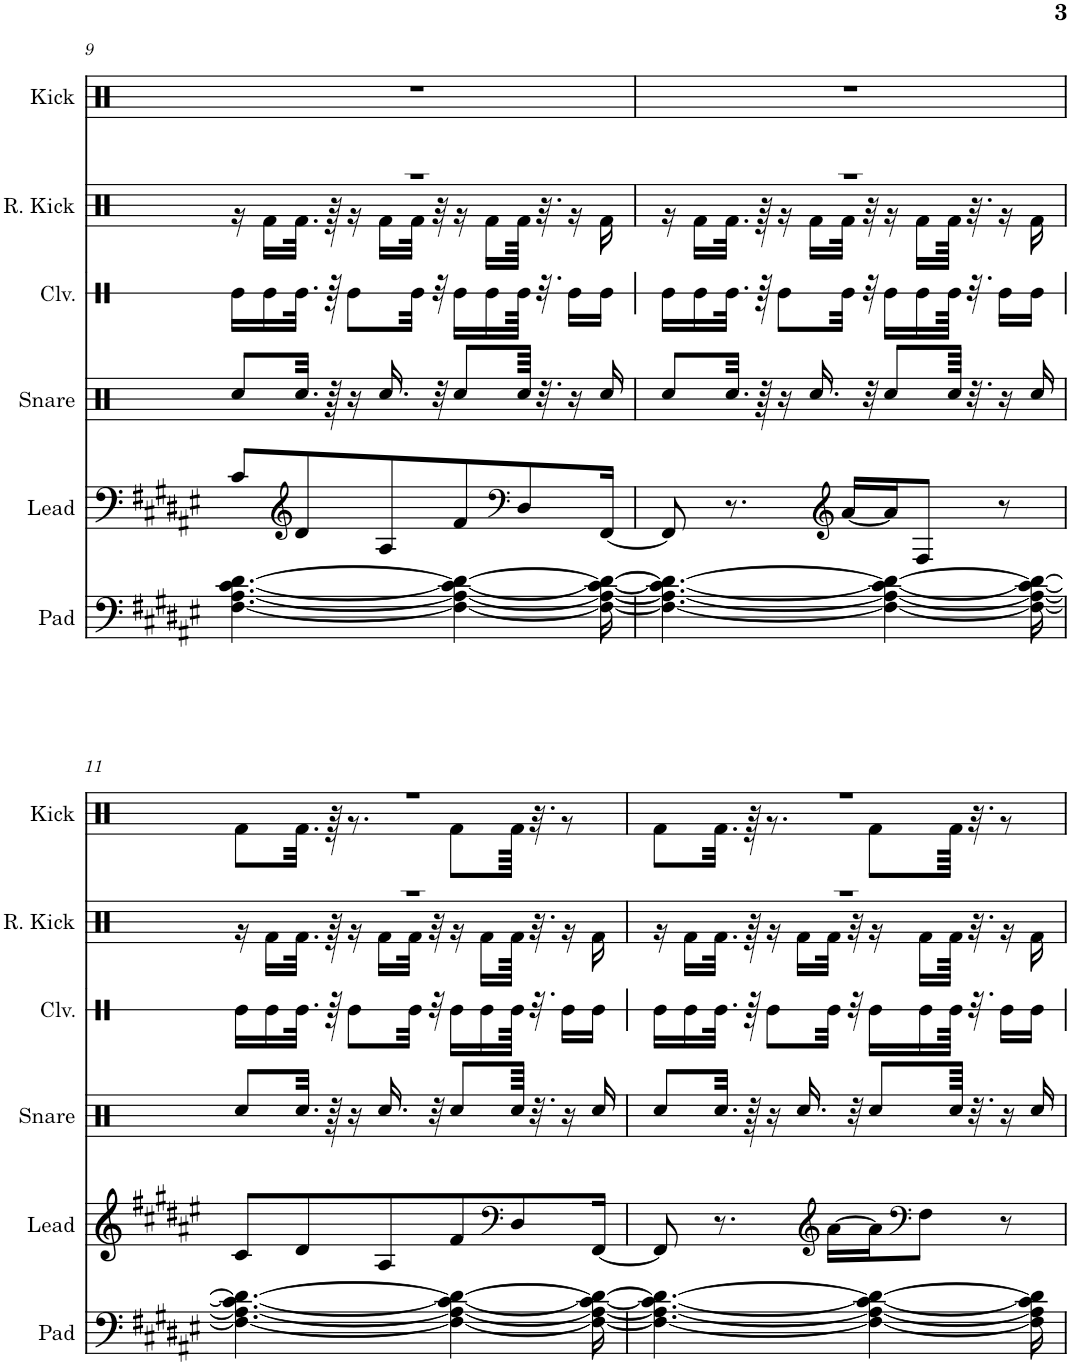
**kern	**kern	**kern	**kern	**kern	**kern
*part6	*part5	*part4	*part3	*part2	*part1
*staff6	*staff5	*staff4	*staff3	*staff2	*staff1
*I"Pad	*I"Lead	*I"Snare	*I"Claves	*I"Reverb Kick	*I"Kick
*I'Pad	*I'Lead	*I'Snare	*I'Clv.	*I'R. Kick	*I'Kick
!!LO:PB:g=z
*clefF4	*clefF4	*clefX	*clefX	*clefX	*clefX
*k[f#c#g#d#a#e#]	*k[f#c#g#d#a#e#]	*k[f#c#g#d#a#e#]	*k[f#c#g#d#a#e#]	*k[f#c#g#d#a#e#]	*k[f#c#g#d#a#e#]
*M11/16	*M11/16	*M11/16	*M11/16	*M11/16	*M11/16
=9	=9	=9	=9	=9	=9
*	*	*	*	*^	*
[4.F#\ [4.A#\ [4.c#\ [4.d#\	8c#/L	8Rcc/L	16Re\LL	16%11r	16r	16%11r
.	.	.	16Re\	.	16Rf\LL	.
*	*clefG2	*	*	*	*	*
.	8d#/	32.Rcc/Jkk	32.Re\JJk	.	32.Rf\JJk	.
.	.	64r	64r	.	64r	.
.	.	16r	8Re\L	.	16r	.
.	8A#/	16.Rcc/	.	.	16Rf\LL	.
.	.	.	32Re\Jkk	.	32Rf\JJk	.
.	.	32r	32r	.	32r	.
4F#\_ 4A#\_ 4c#\_ 4d#\_	8f#/	8Rcc/L	16Re\LL	.	16r	.
.	.	.	16Re\	.	16Rf\LL	.
*	*clefF4	*	*	*	*	*
.	8D#/	64Rcc/Jkkk	64Re\JJkk	.	64Rf\JJkk	.
.	.	32.r	32.r	.	32.r	.
.	.	16r	16Re\LL	.	16r	.
16F#\_ 16A#\_ 16c#\_ 16d#\_	[16FF#/Jk	16Rcc/	16Re\JJ	.	16Rf\	.
=10	=10	=10	=10	=10	=10	=10
4.F#\_ 4.A#\_ 4.c#\_ 4.d#\_	8FF#/]	8Rcc/L	16Re\LL	16%11r	16r	16%11r
.	.	.	16Re\	.	16Rf\LL	.
.	8.r	32.Rcc/Jkk	32.Re\JJk	.	32.Rf\JJk	.
.	.	64r	64r	.	64r	.
.	.	16r	8Re\L	.	16r	.
.	.	16.Rcc/	.	.	16Rf\LL	.
*	*clefG2	*	*	*	*	*
.	[16a#/LL	.	32Re\Jkk	.	32Rf\JJk	.
.	.	32r	32r	.	32r	.
4F#\_ 4A#\_ 4c#\_ 4d#\_	16a#/J]	8Rcc/L	16Re\LL	.	16r	.
.	8F#/J	.	16Re\	.	16Rf\LL	.
.	.	64Rcc/Jkkk	64Re\JJkk	.	64Rf\JJkk	.
.	.	32.r	32.r	.	32.r	.
.	8r	16r	16Re\LL	.	16r	.
16F#\_ 16A#\_ 16c#\_ 16d#\_	.	16Rcc/	16Re\JJ	.	16Rf\	.
!!LO:LB:g=z
=11	=11	=11	=11	=11	=11	=11
*	*	*	*	*	*	*^
4.F#\_ 4.A#\_ 4.c#\_ 4.d#\_	8c#/L	8Rcc/L	16Re\LL	16%11r	16r	16%11r	8Rf\L
.	.	.	16Re\	.	16Rf\LL	.	.
.	8d#/	32.Rcc/Jkk	32.Re\JJk	.	32.Rf\JJk	.	32.Rf\Jkk
.	.	64r	64r	.	64r	.	64r
.	.	16r	8Re\L	.	16r	.	8.r
.	8A#/	16.Rcc/	.	.	16Rf\LL	.	.
.	.	.	32Re\Jkk	.	32Rf\JJk	.	.
.	.	32r	32r	.	32r	.	.
4F#\_ 4A#\_ 4c#\_ 4d#\_	8f#/	8Rcc/L	16Re\LL	.	16r	.	8Rf\L
.	.	.	16Re\	.	16Rf\LL	.	.
*	*clefF4	*	*	*	*	*	*
.	8D#/	64Rcc/Jkkk	64Re\JJkk	.	64Rf\JJkk	.	64Rf\Jkkk
.	.	32.r	32.r	.	32.r	.	32.r
.	.	16r	16Re\LL	.	16r	.	8r
16F#\_ 16A#\_ 16c#\_ 16d#\_	[16FF#/Jk	16Rcc/	16Re\JJ	.	16Rf\	.	.
=12	=12	=12	=12	=12	=12	=12	=12
4.F#\_ 4.A#\_ 4.c#\_ 4.d#\_	8FF#/]	8Rcc/L	16Re\LL	16%11r	16r	16%11r	8Rf\L
.	.	.	16Re\	.	16Rf\LL	.	.
.	8.r	32.Rcc/Jkk	32.Re\JJk	.	32.Rf\JJk	.	32.Rf\Jkk
.	.	64r	64r	.	64r	.	64r
.	.	16r	8Re\L	.	16r	.	8.r
.	.	16.Rcc/	.	.	16Rf\LL	.	.
*	*clefG2	*	*	*	*	*	*
.	[16a#\LL	.	32Re\Jkk	.	32Rf\JJk	.	.
.	.	32r	32r	.	32r	.	.
4F#\_ 4A#\_ 4c#\_ 4d#\_	16a#\J]	8Rcc/L	16Re\LL	.	16r	.	8Rf\L
*	*clefF4	*	*	*	*	*	*
.	8F#\J	.	16Re\	.	16Rf\LL	.	.
.	.	64Rcc/Jkkk	64Re\JJkk	.	64Rf\JJkk	.	64Rf\Jkkk
.	.	32.r	32.r	.	32.r	.	32.r
.	8r	16r	16Re\LL	.	16r	.	8r
16F#\] 16A#\] 16c#\] 16d#\]	.	16Rcc/	16Re\JJ	.	16Rf\	.	.
*	*	*	*	*v	*v	*	*
*	*	*	*	*	*v	*v
=	=	=	=	=	=
*-	*-	*-	*-	*-	*-
